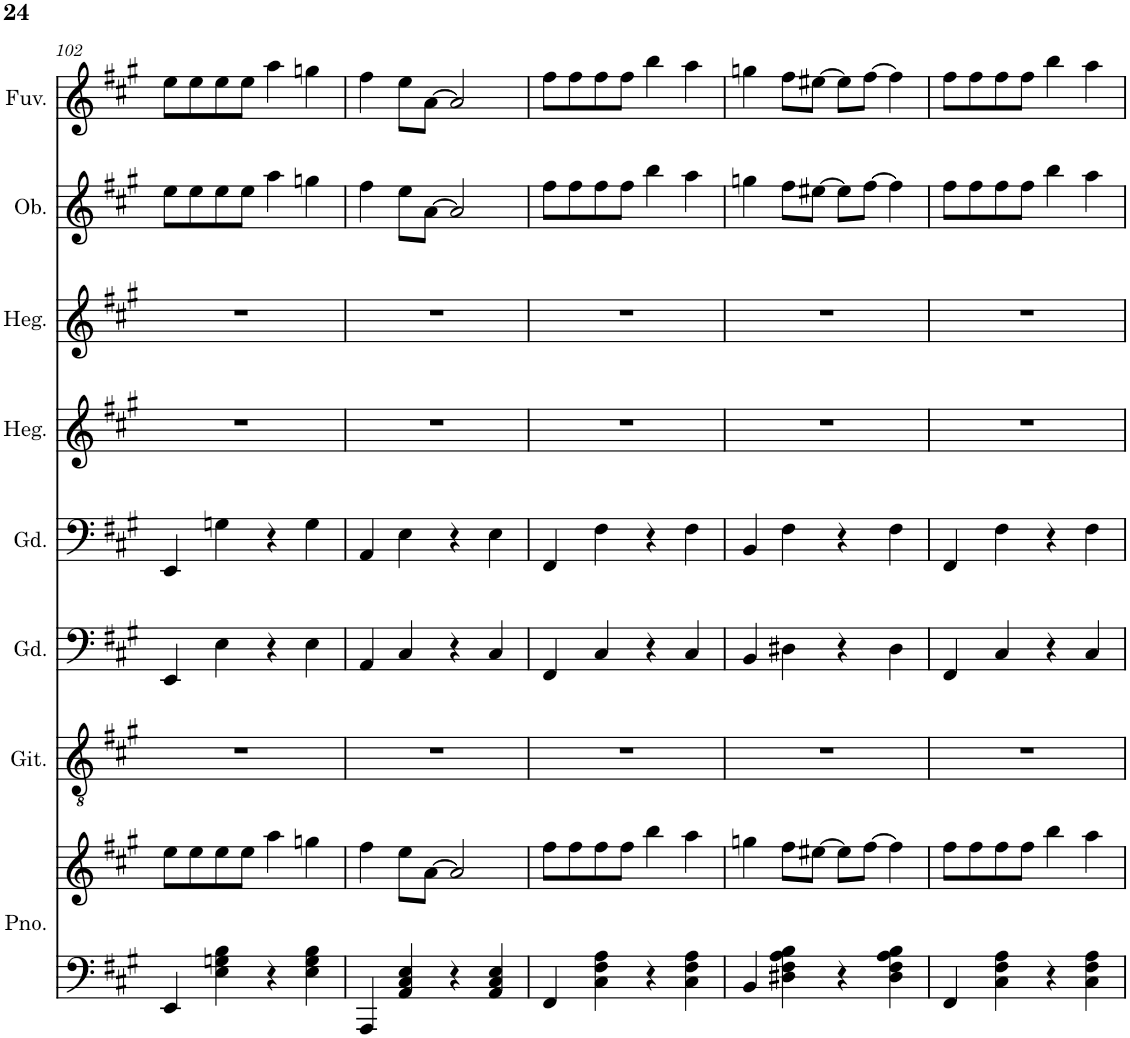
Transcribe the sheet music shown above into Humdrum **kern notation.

**kern	**kern	**kern	**kern	**kern	**kern	**kern	**kern	**kern
*part8	*part8	*part7	*part6	*part5	*part4	*part3	*part2	*part1
*staff9	*staff8	*staff7	*staff6	*staff5	*staff4	*staff3	*staff2	*staff1
*I"Piano	*	*I"Klasszikus gitár	*I"Gordonka	*I"Gordonka	*I"Hegedű	*I"Hegedű	*I"Oboa	*I"Fuvola
*I'Pno.	*	*I'Git.	*I'Gd.	*I'Gd.	*I'Heg.	*I'Heg.	*I'Ob.	*I'Fuv.
!!LO:PB:g=z
*clefF4	*clefG2	*clefGv2	*clefF4	*clefF4	*clefG2	*clefG2	*clefG2	*clefG2
*k[f#c#g#]	*k[f#c#g#]	*k[f#c#g#]	*k[f#c#g#]	*k[f#c#g#]	*k[f#c#g#]	*k[f#c#g#]	*k[f#c#g#]	*k[f#c#g#]
*M4/4	*M4/4	*M4/4	*M4/4	*M4/4	*M4/4	*M4/4	*M4/4	*M4/4
=102	=102	=102	=102	=102	=102	=102	=102	=102
4EE/	8ee\L	1r	4EE/	4EE/	1r	1r	8ee\L	8ee\L
.	8ee\	.	.	.	.	.	8ee\	8ee\
4E\ 4Gn\ 4B\	8ee\	.	4E\	4Gn\	.	.	8ee\	8ee\
.	8ee\J	.	.	.	.	.	8ee\J	8ee\J
4r	4aa\	.	4r	4r	.	.	4aa\	4aa\
4E\ 4G\ 4B\	4ggn\	.	4E\	4G\	.	.	4ggn\	4ggn\
=103	=103	=103	=103	=103	=103	=103	=103	=103
4AAA/	4ff#\	1r	4AA/	4AA/	1r	1r	4ff#\	4ff#\
4AA/ 4C#/ 4E/	8ee\L	.	4C#/	4E\	.	.	8ee\L	8ee\L
.	[8a\J	.	.	.	.	.	[8a\J	[8a\J
4r	2a/]	.	4r	4r	.	.	2a/]	2a/]
4AA/ 4C#/ 4E/	.	.	4C#/	4E\	.	.	.	.
=104	=104	=104	=104	=104	=104	=104	=104	=104
4FF#/	8ff#\L	1r	4FF#/	4FF#/	1r	1r	8ff#\L	8ff#\L
.	8ff#\	.	.	.	.	.	8ff#\	8ff#\
4C#\ 4F#\ 4A\	8ff#\	.	4C#/	4F#\	.	.	8ff#\	8ff#\
.	8ff#\J	.	.	.	.	.	8ff#\J	8ff#\J
4r	4bb\	.	4r	4r	.	.	4bb\	4bb\
4C#\ 4F#\ 4A\	4aa\	.	4C#/	4F#\	.	.	4aa\	4aa\
=105	=105	=105	=105	=105	=105	=105	=105	=105
4BB/	4ggn\	1r	4BB/	4BB/	1r	1r	4ggn\	4ggn\
4D#X\ 4F#\ 4A\ 4B\	8ff#\L	.	4D#X\	4F#\	.	.	8ff#\L	8ff#\L
.	[8ee#X\J	.	.	.	.	.	[8ee#X\J	[8ee#X\J
4r	8ee#\L]	.	4r	4r	.	.	8ee#\L]	8ee#\L]
.	[8ff#\J	.	.	.	.	.	[8ff#\J	[8ff#\J
4D#\ 4F#\ 4A\ 4B\	4ff#\]	.	4D#\	4F#\	.	.	4ff#\]	4ff#\]
=106	=106	=106	=106	=106	=106	=106	=106	=106
4FF#/	8ff#\L	1r	4FF#/	4FF#/	1r	1r	8ff#\L	8ff#\L
.	8ff#\	.	.	.	.	.	8ff#\	8ff#\
4C#\ 4F#\ 4A\	8ff#\	.	4C#/	4F#\	.	.	8ff#\	8ff#\
.	8ff#\J	.	.	.	.	.	8ff#\J	8ff#\J
4r	4bb\	.	4r	4r	.	.	4bb\	4bb\
4C#\ 4F#\ 4A\	4aa\	.	4C#/	4F#\	.	.	4aa\	4aa\
=	=	=	=	=	=	=	=	=
*-	*-	*-	*-	*-	*-	*-	*-	*-
